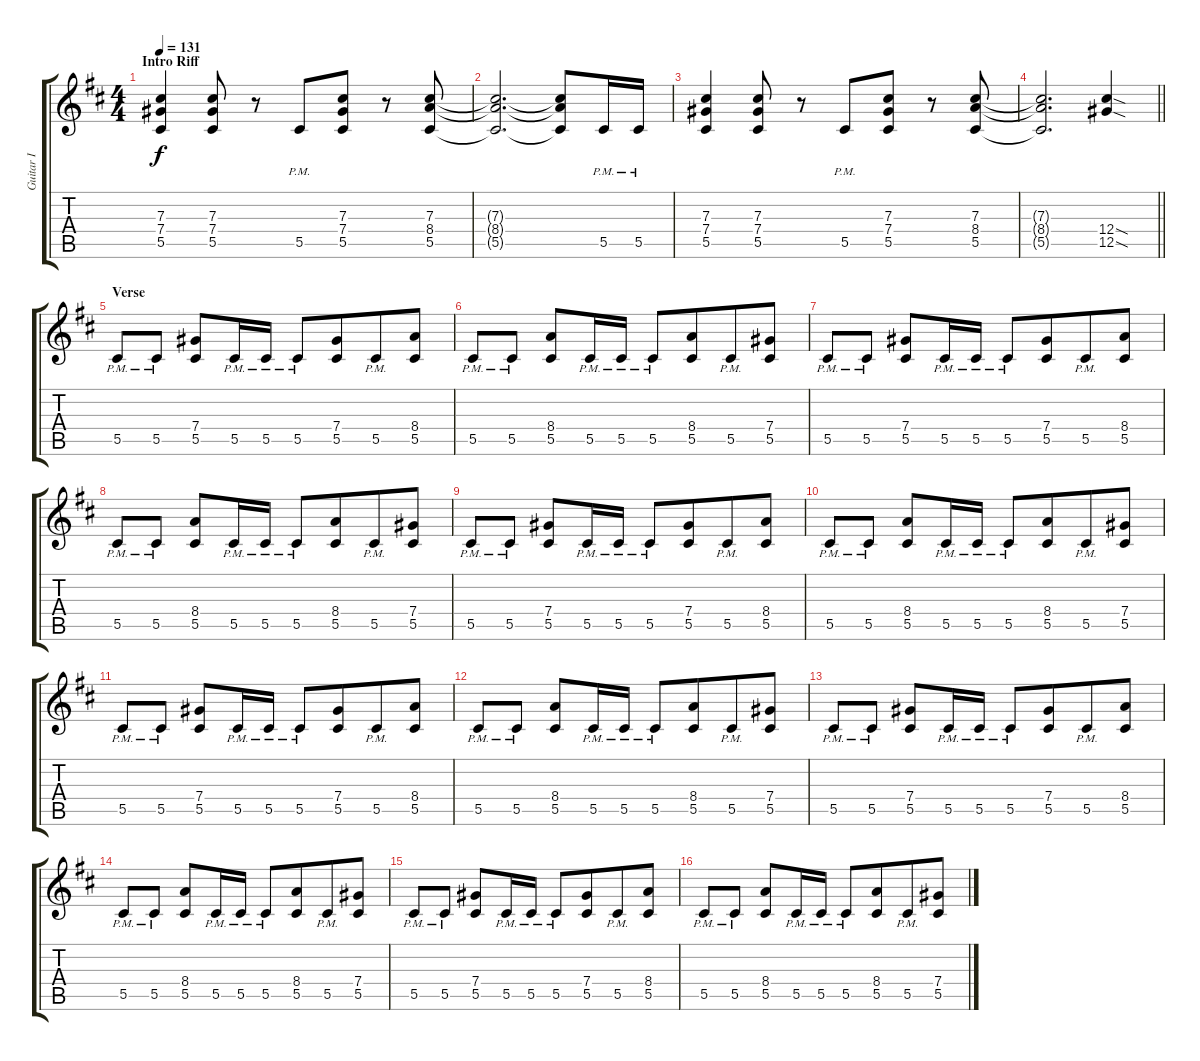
\track ("Guitar I" "Guitar I") {instrument distortionguitar}
\staff {score tabs}
\tuning (Eb4 Bb3 Gb3 Db3 Ab2 Eb2) {hide}
\ts (4 4)
\section ("" "Intro Riff")
\tempo 131
\clef g2
\ks d
(7.3 7.4 5.5).4{dy f instrument distortionguitar} (7.3 7.4 5.5).8 r.8 5.5{pm}.8 (7.3 7.4 5.5).8 r.8 (7.3 8.4 5.5).8 |
(7.3{t} 8.4{t} 5.5{t}).2{d} (7.3{t} 8.4{t} 5.5{t}).8 5.5{pm}.16 5.5{pm}.16 |
(7.3 7.4 5.5).4 (7.3 7.4 5.5).8 r.8 5.5{pm}.8 (7.3 7.4 5.5).8 r.8 (7.3 8.4 5.5).8 |
\barLineRight lightlight
(7.3{t} 8.4{t} 5.5{t}).2{d} (12.4{sod} 12.5{sod}).4 |
\section ("" "Verse")
5.5{pm}.8 5.5{pm}.8 (7.4 5.5).8 5.5{pm}.16 5.5{pm}.16 5.5{pm}.8 (7.4 5.5).8{beam merge} 5.5{pm}.8 (8.4 5.5).8 |
5.5{pm}.8 5.5{pm}.8 (8.4 5.5).8 5.5{pm}.16 5.5{pm}.16 5.5{pm}.8 (8.4 5.5).8{beam merge} 5.5{pm}.8 (7.4 5.5).8 |
5.5{pm}.8 5.5{pm}.8 (7.4 5.5).8 5.5{pm}.16 5.5{pm}.16 5.5{pm}.8 (7.4 5.5).8{beam merge} 5.5{pm}.8 (8.4 5.5).8 |
5.5{pm}.8 5.5{pm}.8 (8.4 5.5).8 5.5{pm}.16 5.5{pm}.16 5.5{pm}.8 (8.4 5.5).8{beam merge} 5.5{pm}.8 (7.4 5.5).8 |
5.5{pm}.8 5.5{pm}.8 (7.4 5.5).8 5.5{pm}.16 5.5{pm}.16 5.5{pm}.8 (7.4 5.5).8{beam merge} 5.5{pm}.8 (8.4 5.5).8 |
5.5{pm}.8 5.5{pm}.8 (8.4 5.5).8 5.5{pm}.16 5.5{pm}.16 5.5{pm}.8 (8.4 5.5).8{beam merge} 5.5{pm}.8 (7.4 5.5).8 |
5.5{pm}.8 5.5{pm}.8 (7.4 5.5).8 5.5{pm}.16 5.5{pm}.16 5.5{pm}.8 (7.4 5.5).8{beam merge} 5.5{pm}.8 (8.4 5.5).8 |
5.5{pm}.8 5.5{pm}.8 (8.4 5.5).8 5.5{pm}.16 5.5{pm}.16 5.5{pm}.8 (8.4 5.5).8{beam merge} 5.5{pm}.8 (7.4 5.5).8 |
5.5{pm}.8 5.5{pm}.8 (7.4 5.5).8 5.5{pm}.16 5.5{pm}.16 5.5{pm}.8 (7.4 5.5).8{beam merge} 5.5{pm}.8 (8.4 5.5).8 |
5.5{pm}.8 5.5{pm}.8 (8.4 5.5).8 5.5{pm}.16 5.5{pm}.16 5.5{pm}.8 (8.4 5.5).8{beam merge} 5.5{pm}.8 (7.4 5.5).8 |
5.5{pm}.8 5.5{pm}.8 (7.4 5.5).8 5.5{pm}.16 5.5{pm}.16 5.5{pm}.8 (7.4 5.5).8{beam merge} 5.5{pm}.8 (8.4 5.5).8 |
5.5{pm}.8 5.5{pm}.8 (8.4 5.5).8 5.5{pm}.16 5.5{pm}.16 5.5{pm}.8 (8.4 5.5).8{beam merge} 5.5{pm}.8 (7.4 5.5).8
